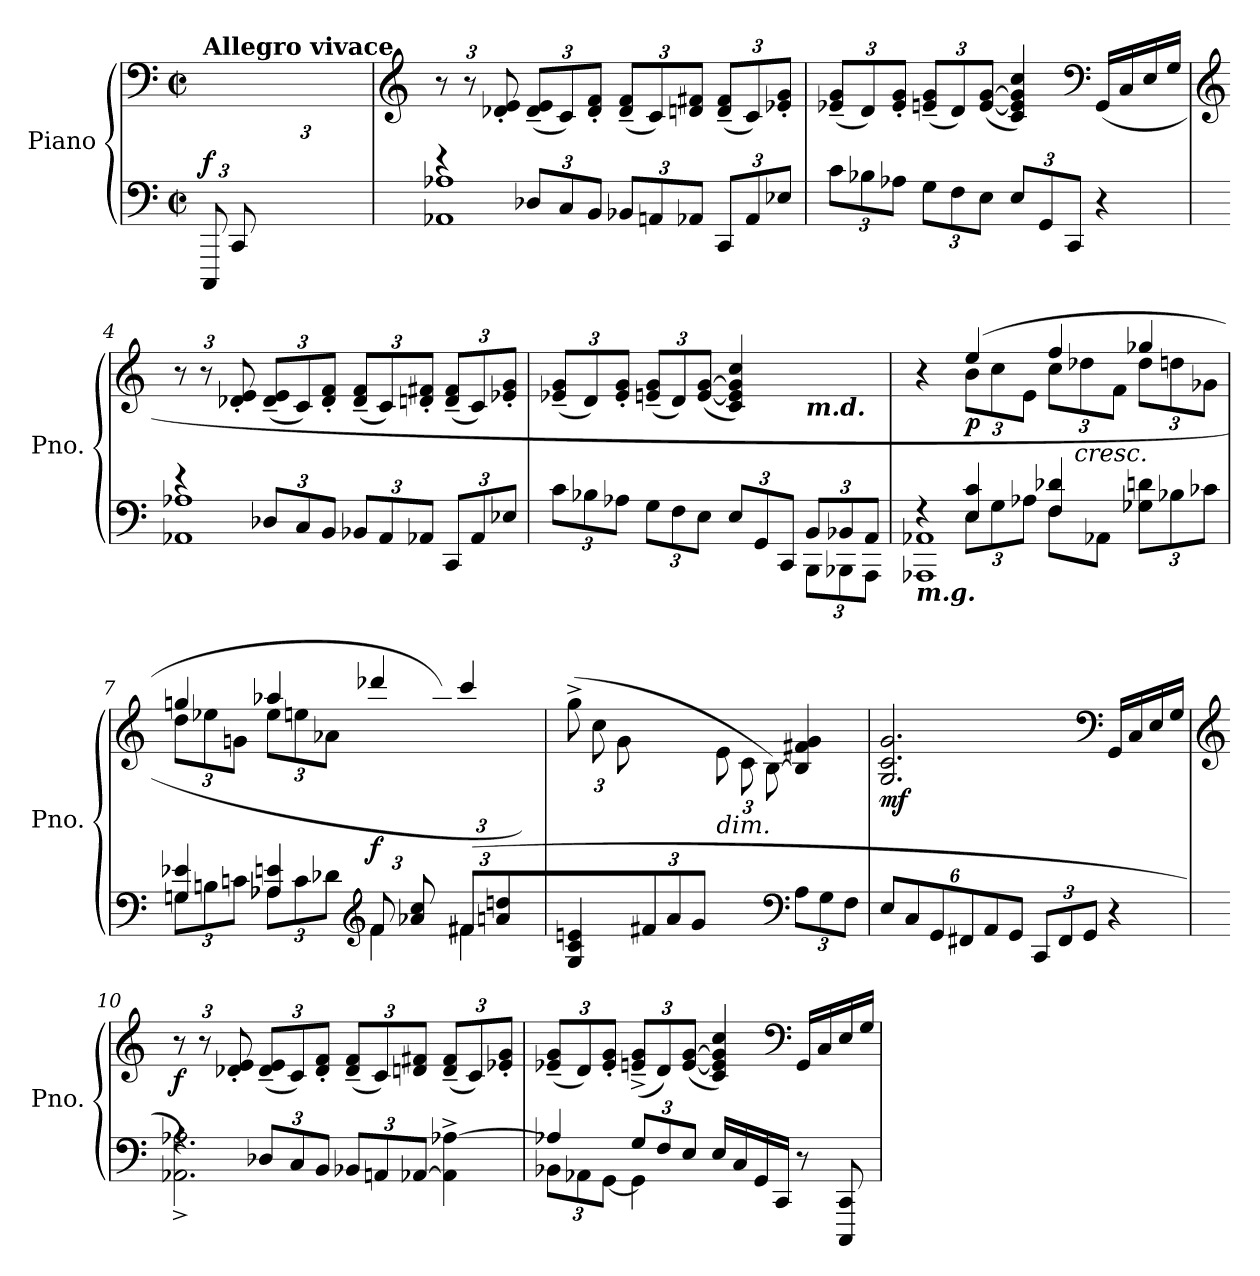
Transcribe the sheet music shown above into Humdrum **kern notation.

**kern	**kern	**dynam
*part1	*part1	*part1
*staff2	*staff1	*staff1/2
*I"Piano	*	*
*I'Pno.	*	*
*clefF4	*clefF4	*
*k[]	*k[]	*
*M2/2	*M2/2	*
*met(c|)	*met(c|)	*
*Xbrackettup	*	*
=1	=1	=1
*	*^	*
!	!LO:TX:a:B:t=Allegro vivace.	!	!
!	!	!	!LO:DY:a=2
12CCC/L	2ryy	6ryy	f
12CC/	.	.	.
3ryy	.	12GG\	.
.	.	12C\	.
.	.	12E\	.
.	.	12G\J	.
*	*v	*v	*
=2	=2	=2
*	*clefG2	*
*^	*	*
*	*	*Xbrackettup	*
4re	1AA-X 1A-X	12r	.
.	.	12r	.
.	.	12d-X/' 12e/'	.
12D-X/L	.	(<12d-/~ 12e/~L	.
12C/	.	12c/)	.
12BB/J	.	12d-/' 12f/'J	.
12BB-X/L	.	(<12d-/~ 12f/~L	.
12AAn/	.	12c/)	.
12AA-X/J	.	12dn/ 12f#X/J	.
12CC/L	.	(<12d/~ 12f#/~L	.
12AA-/	.	12c/)	.
12E-X/J	.	12e-X/' 12g/'J	.
*v	*v	*	*
=3	=3	=3
12c\L	(<12e-X/~ 12g/~L	.
12B-X\	12d/)	.
12A-X\J	12e-/' 12g/'J	.
12G\L	(<12en/~ 12g/~L	.
12F\	12d/)	.
12E\J	(>[12e/ [12g/J	.
12E/L	4c/ 4e/] 4g/] 4cc/)	.
12GG/	.	.
*	*MM80	*
12CC/J	.	.
*	*clefF4	*
*	*MM80	*
4r	(<16GG/LL	.
.	16C/	.
.	16E/	.
.	16G/JJ	.
!!LO:LB:g=z
=4	=4	=4
*	*clefG2	*
*	*MM80	*
*^	*	*
4re	1AA-X 1A-X)	12r	.
.	.	12r	.
.	.	12d-X/' 12e/'	.
12D-X/L	.	(<12d-/~ 12e/~L	.
12C/	.	12c/)	.
12BB/J	.	12d-/' 12f/'J	.
12BB-X/L	.	(<12d-/~ 12f/~L	.
12AA-/	.	12c/)	.
12AA-X/J	.	12dn/' 12f#X/'J	.
12CC/L	.	(<12d/~ 12f#/~L	.
12AA-/	.	12c/)	.
12E-X/J	.	12e-X/' 12g/'J	.
=5	=5	=5	=5
2.ryy	12c\L	(<12e-X/~ 12g/~L	.
.	12B-X\	12d/)	.
.	12A-X\J	12e-/' 12g/'J	.
.	12G\L	(<12en/~ 12g/~L	.
.	12F\	12d/)	.
.	12E\J	(>[12e/ [12g/J	.
.	12E/L	4c/ 4e/] 4g/] 4cc/)	.
.	12GG/	.	.
.	12CC/J	.	.
!	!	!LO:TX:b:Bi:t=m.d.	!
12BB/L	12BBB\L	4ryy	.
12BB-X/	12BBB-X\	.	.
12AA/J	12AAA\J	.	.
!!LO:LB:g=z
=6	=6	=6	=6
*	*^	*^	*
!LO:TX:b:Bi:t=m.g.	!	!	!	!	!
4rF	1AAA-X 1AA-X	4ryy	4r	4ryy	.
!	!	!	!	!	!LO:DY:b
4E/ 4c/	.	12E\L	(>4ee/	12b\L	p
.	.	12G\	.	12cc\	.
.	.	12A-X\J	.	12e\J	.
4F/ 4d-X/	.	8F\L	4ff/	12cc\L	.
!	!	!	!	!	!LO:HP:b
.	.	.	.	12dd-X\	<
.	.	8AA-X\J	.	.	.
.	.	.	.	12f\J	.
(<4G-X\ 4dn\	.	12G-\L	4gg-X/	12dd-\L	.
.	.	12B-X\	.	12ddn\	.
.	.	12c-X\J	.	12g-X\J	.
*	*v	*v	*	*	*
=7	=7	=7	=7	=7
*	*	*	*^	*
4Gn/ 4e-X/	12G\L	4ggn/	12dd\L	3%2ryy	.
.	12Bn\	.	12ee-X\	.	.
.	12cn\J	.	12gn\J	.	.
4A-X/ 4en/	12A-\L	4aa-X/	12ee-\L	.	.
.	12c\	.	12een\	.	.
.	12d-X\J	.	12a-X\J	.	.
*clefG2	*	*	*	*	*
!	!	!	!	!	!LO:DY:b
(>12f/L	4f\	4ddd-X/	2ryy	.	f
12a-X/ 12cc/	.	.	.	.	.
12ryy	.	.	.	12dd-X\ 12ff\ 12aa\J)	.
(>12f#X/L	4f#\	4ccc/	.	6ryy	.
12an/ 12ddn/	.	.	.	.	.
12ryy	.	.	.	12a\ 12cc-X\ 12ffn\J)))	.
*	*	*v	*v	*v	*
!!LO:LB:g=z
=8	=8	=8	=8
4ryy	4G/ 4c/ 4en/	(>12gg^\L	.
.	.	12cc\	.
.	.	12g\	.
12f#X/	4ryy	4ryy	.
12a/	.	.	.
12g/J	.	.	.
!	!	!LO:TX:b:i:t=dim.	!
2ryy	4ryy	12e\L	.
.	.	12c\	.
.	.	[12B\J)	.
*clefF4	*	*	*
.	12A\L	4B/] 4f#/ 4g/	.
.	12G\	.	.
.	12F\J	.	.
=9	=9	=9	=9
!	!	!	!LO:DY:b
*v	*v	*	*
12E/L	2.G/ 2.c/ 2.g/	mf
12C/	.	.
12GG/	.	.
12FF#X/	.	.
12AA/	.	.
12GG/J	.	.
12CC/L	.	.
12FF#/	.	.
*	*MM80	*
12GG/J	.	.
*	*clefF4	*
4r	(<16GG/LL	[
.	16C/	.
.	16E/	.
.	16G/JJ	.
=10	=10	=10
*	*clefG2	*
*	*MM80	*
*^	*	*
!	!	!	!LO:DY:b
4rA	2.AA-X\^ 2.A-X\^)	12r	f
.	.	12r	.
.	.	12d-X/' 12e/'	.
12D-X/L	.	(<12d-/~ 12e/~L	.
12C/	.	12c/)	.
12BB/J	.	12d-/' 12f/'J	.
12BB-X/L	.	(<12d-/~ 12f/~L	.
12AAn/	.	12c/)	.
[12AA-X/J	.	12dn/ 12f#X/J	.
4ryy	4AA-\]^ [4A-X\^	(<12d/~ 12f#/~L	.
.	.	12c/)	.
.	.	12e-X/' 12g/'J	.
!!LO:LB:g=z
=11	=11	=11	=11
4A-X/]	12BB-X\L	(<12e-X/~ 12g/~L	.
.	12AA-X\	12d/)	.
.	[12GG\J	12e-/' 12g/'J	.
12G/L	4GG\]	(<12en/~^ 12g/~^L	.
12F/	.	12d/)	.
12E/J	.	(>[12e/ [12g/J	.
16E/LL	2ryy	4c/ 4e/] 4g/] 4cc/)	.
16C/	.	.	.
16GG/	.	.	.
16CC/JJ	.	.	.
*	*	*clefF4	*
8r	.	16GG/LL	.
.	.	16C/	.
8CCC/ 8CC/	.	16E/	.
.	.	16G/JJ	.
*v	*v	*	*
=	=	=
*-	*-	*-
